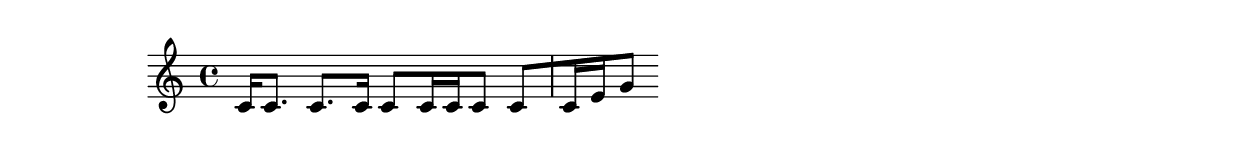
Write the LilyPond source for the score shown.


\version "2.1.28"
\header {
    texidoc = "Beaming can be also given explicitly."
}

    \paper { raggedright= ##t }

\score { \notes
\relative c'
	 {
	 c16[ c8.]
	 c8.[ c16]
	 c8[ c16 c16 c8]
	 c8[ c16 e16 g8]

    }}
